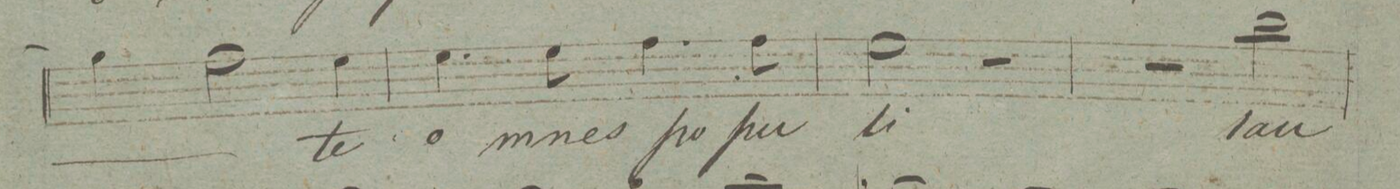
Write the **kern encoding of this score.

**kern	**text	**dynam
*I"Alto.	*	*
*clefC3	*	*
*k[b-]	*	*
*met(c|)	*	*
*M2/2	*	*
4a\]	.	.
2g\	.	.
4f\	-te	.
=21	=21	=21
4.f\	o-	.
8f\	-mnes	.
4.g\	po-	.
8g\	-pu-	.
=22	=22	=22
2f\	-li	.
2r	.	.
=23	=23	=23
2r	.	.
2cc\	lau-	.
=24	=24	=24
*-	*-	*-
